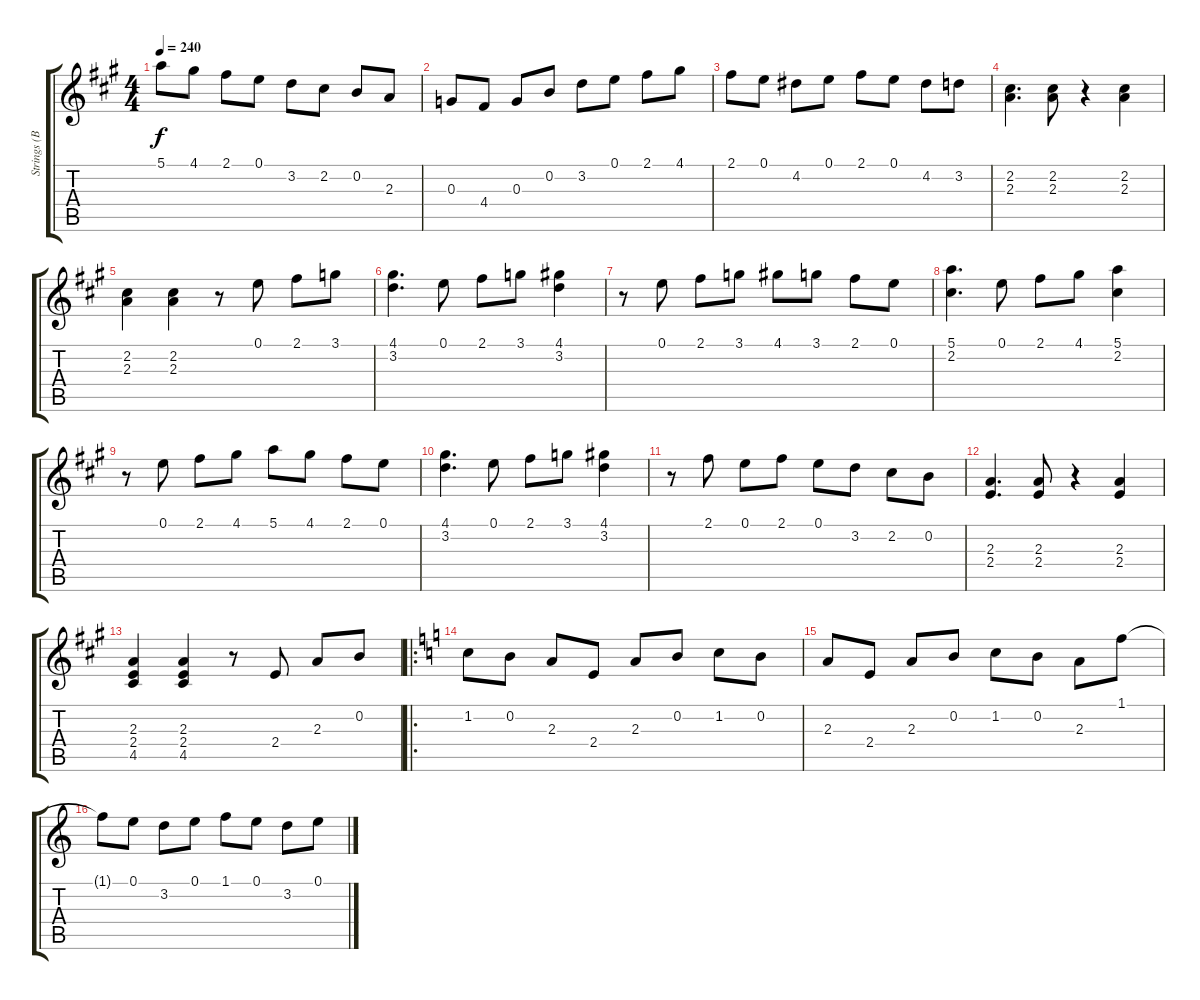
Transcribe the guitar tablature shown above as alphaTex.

\track ("Strings (BB)" "Strings (B") {instrument acousticguitarsteel}
\staff {score tabs}
\tuning (E4 B3 G3 D3 A2 E2) {hide}
\ts (4 4)
\tempo 240
\clef g2
\ks a
5.1.8{dy f} 4.1.8 2.1.8 0.1.8 3.2.8 2.2.8 0.2.8 2.3.8 |
0.3.8 4.4.8 0.3.8 0.2.8 3.2.8 0.1.8 2.1.8 4.1.8 |
2.1.8 0.1.8 4.2.8 0.1.8 2.1.8 0.1.8 4.2.8 3.2.8 |
(2.2 2.3).4{d} (2.2 2.3).8 r.4 (2.2 2.3).4 |
(2.2 2.3).4 (2.2 2.3).4 r.8 0.1.8 2.1.8 3.1.8 |
(4.1 3.2).4{d} 0.1.8 2.1.8 3.1.8 (4.1 3.2).4 |
r.8 0.1.8 2.1.8 3.1.8 4.1.8 3.1.8 2.1.8 0.1.8 |
(5.1 2.2).4{d} 0.1.8 2.1.8 4.1.8 (5.1 2.2).4 |
r.8 0.1.8 2.1.8 4.1.8 5.1.8 4.1.8 2.1.8 0.1.8 |
(4.1 3.2).4{d} 0.1.8 2.1.8 3.1.8 (4.1 3.2).4 |
r.8 2.1.8 0.1.8 2.1.8 0.1.8 3.2.8 2.2.8 0.2.8 |
(2.3 2.4).4{d} (2.3 2.4).8 r.4 (2.3 2.4).4 |
(2.3 2.4 4.5).4 (2.3 2.4 4.5).4 r.8 2.4.8 2.3.8 0.2.8 |
\ro
\ks c
1.2.8 0.2.8 2.3.8 2.4.8 2.3.8 0.2.8 1.2.8 0.2.8 |
2.3.8 2.4.8 2.3.8 0.2.8 1.2.8 0.2.8 2.3.8 1.1.8 |
1.1{t}.8 0.1.8 3.2.8 0.1.8 1.1.8 0.1.8 3.2.8 0.1.8
